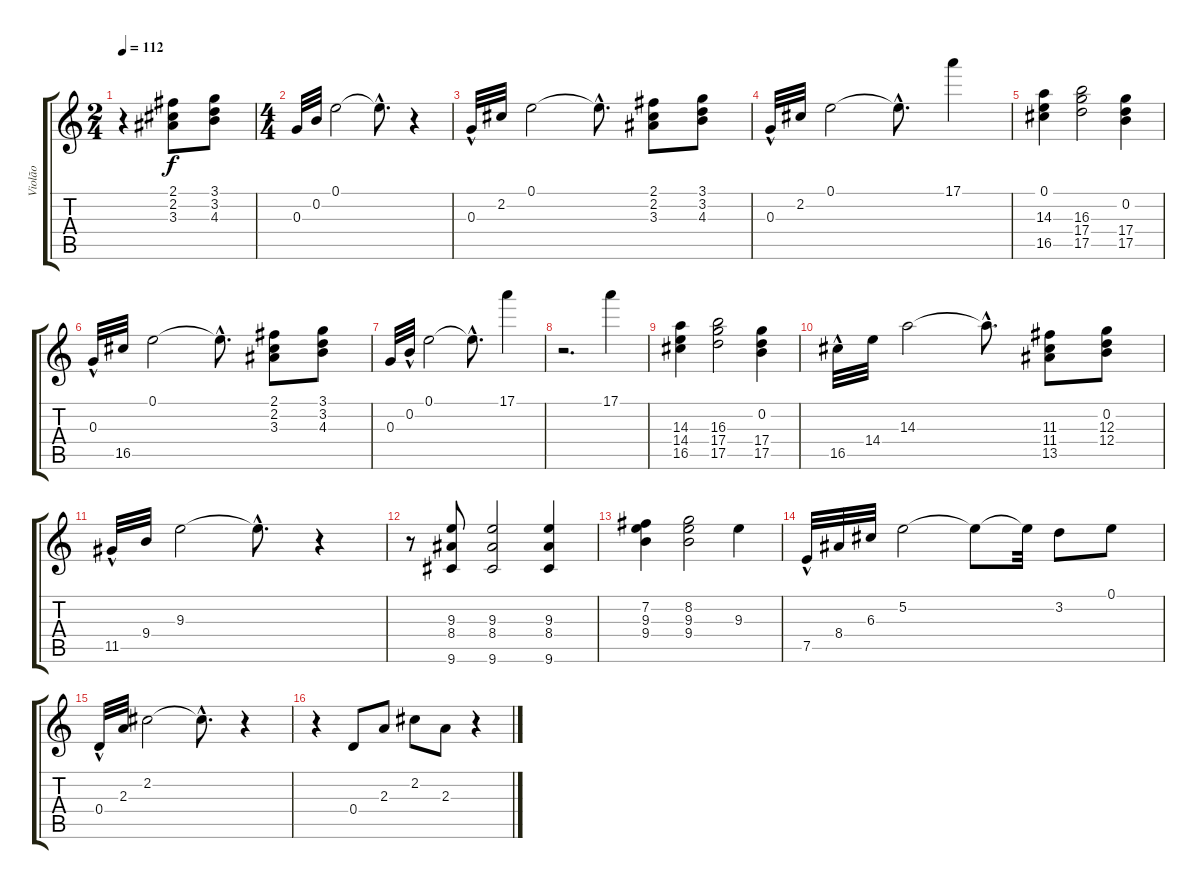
\track ("Violão" "Violão") {instrument acousticguitarnylon}
\staff {score tabs}
\tuning (E4 B3 G3 D3 A2 E2) {hide}
\ts (2 4)
\tempo 112
\clef g2
\ks c
r.4{dy f instrument acousticguitarnylon} (2.1 2.2 3.3).8 (3.1 3.2 4.3).8 |
\ts (4 4)
0.3.32 0.2.32 0.1.2 0.1{hac t}.8{d} r.4 |
0.3{hac}.32 2.2.32 0.1.2 0.1{hac t}.8{d} (2.1 2.2 3.3).8 (3.1 3.2 4.3).8 |
0.3{hac}.32 2.2.32 0.1.2 0.1{hac t}.8{d} 17.1.4 |
(0.1 14.3 16.5).4 (16.3 17.4 17.5).2 (0.2 17.4 17.5).4 |
0.3{hac}.32 16.5.32 0.1.2 0.1{hac t}.8{d} (2.1 2.2 3.3).8 (3.1 3.2 4.3).8 |
0.3.32 0.2{hac}.32 0.1.2 0.1{hac t}.8{d} 17.1.4 |
r.2{d} 17.1.4 |
(14.3 14.4 16.5).4 (16.3 17.4 17.5).2 (0.2 17.4 17.5).4 |
16.5{hac}.32 14.4.32 14.3.2 14.3{hac t}.8{d} (11.3 11.4 13.5).8 (0.2 12.3 12.4).8 |
11.5{hac}.32 9.4.32 9.3.2 9.3{hac t}.8{d} r.4 |
r.8 (9.3 8.4 9.6).8 (9.3 8.4 9.6).2 (9.3 8.4 9.6).4 |
(7.2 9.3 9.4).4 (8.2 9.3 9.4).2 9.3.4 |
7.5{hac}.32 8.4.32 6.3.32 5.2.2 5.2{t}.8 5.2{t}.32 3.2.8 0.1.8 |
0.4{hac}.32 2.3.32 2.2.2 2.2{hac t}.8{d} r.4 |
r.4 0.4.8 2.3.8 2.2.8 2.3.8 r.4
